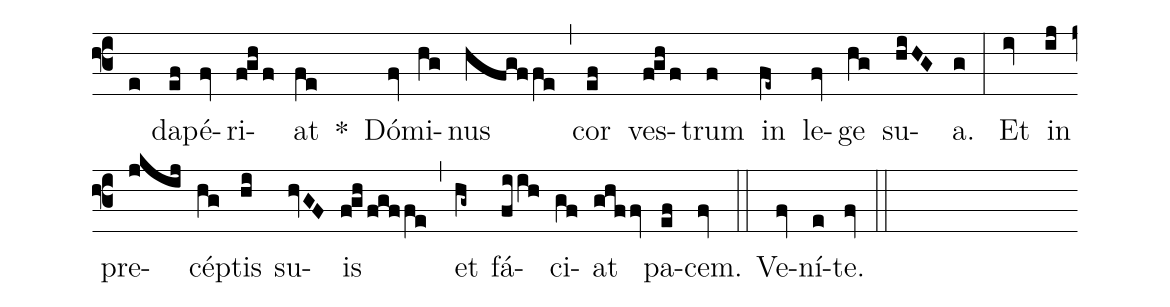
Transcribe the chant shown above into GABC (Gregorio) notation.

annotation: Invit.;
annotation: II.;
%%
(f3)
(e) da(ef)pé(fv)ri(fghf)at(fe) *() Dó(fv)mi(hg)nus(hfgffe) (,)
cor(ef) ves(fghf)trum(f) in(fe~) le(fv)ge(hg) su(hiHG)a.(g) (:)
Et(iv) in(ij) pre(jkij)cép(hg)tis(hi) su(hvGF)is(fghfgffe) (,)
et(hg~) fá(fiih)ci(gf)at(ghffv) pa(ef)cem.(fv) (::)

Ve(fv)ní(e)te.(fv) (::)
